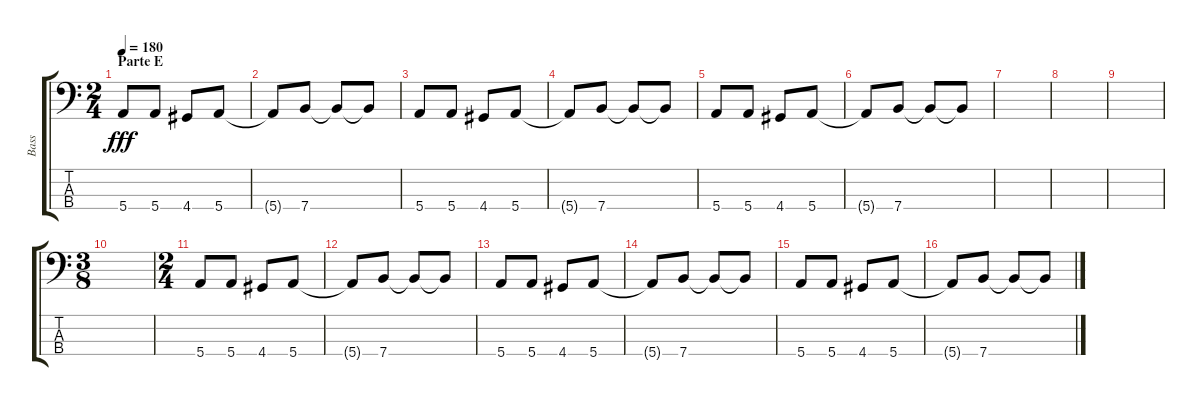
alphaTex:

\track ("Bass" "Bass") {instrument electricbasspick}
\staff {score tabs}
\tuning (G2 D2 A1 E1) {hide}
\ts (2 4)
\section ("" "Parte E")
\tempo 180
\clef f4
\ks c
5.4.8{dy fff} 5.4.8 4.4.8 5.4.8 |
5.4{t}.8 7.4.8 7.4{t}.8 7.4{t}.8 |
5.4.8 5.4.8 4.4.8 5.4.8 |
5.4{t}.8 7.4.8 7.4{t}.8 7.4{t}.8 |
5.4.8 5.4.8 4.4.8 5.4.8 |
5.4{t}.8 7.4.8 7.4{t}.8 7.4{t}.8 |
|
|
|
\ts (3 8)
|
\ts (2 4)
5.4.8 5.4.8 4.4.8 5.4.8 |
5.4{t}.8 7.4.8 7.4{t}.8 7.4{t}.8 |
5.4.8 5.4.8 4.4.8 5.4.8 |
5.4{t}.8 7.4.8 7.4{t}.8 7.4{t}.8 |
5.4.8 5.4.8 4.4.8 5.4.8 |
5.4{t}.8 7.4.8 7.4{t}.8 7.4{t}.8
